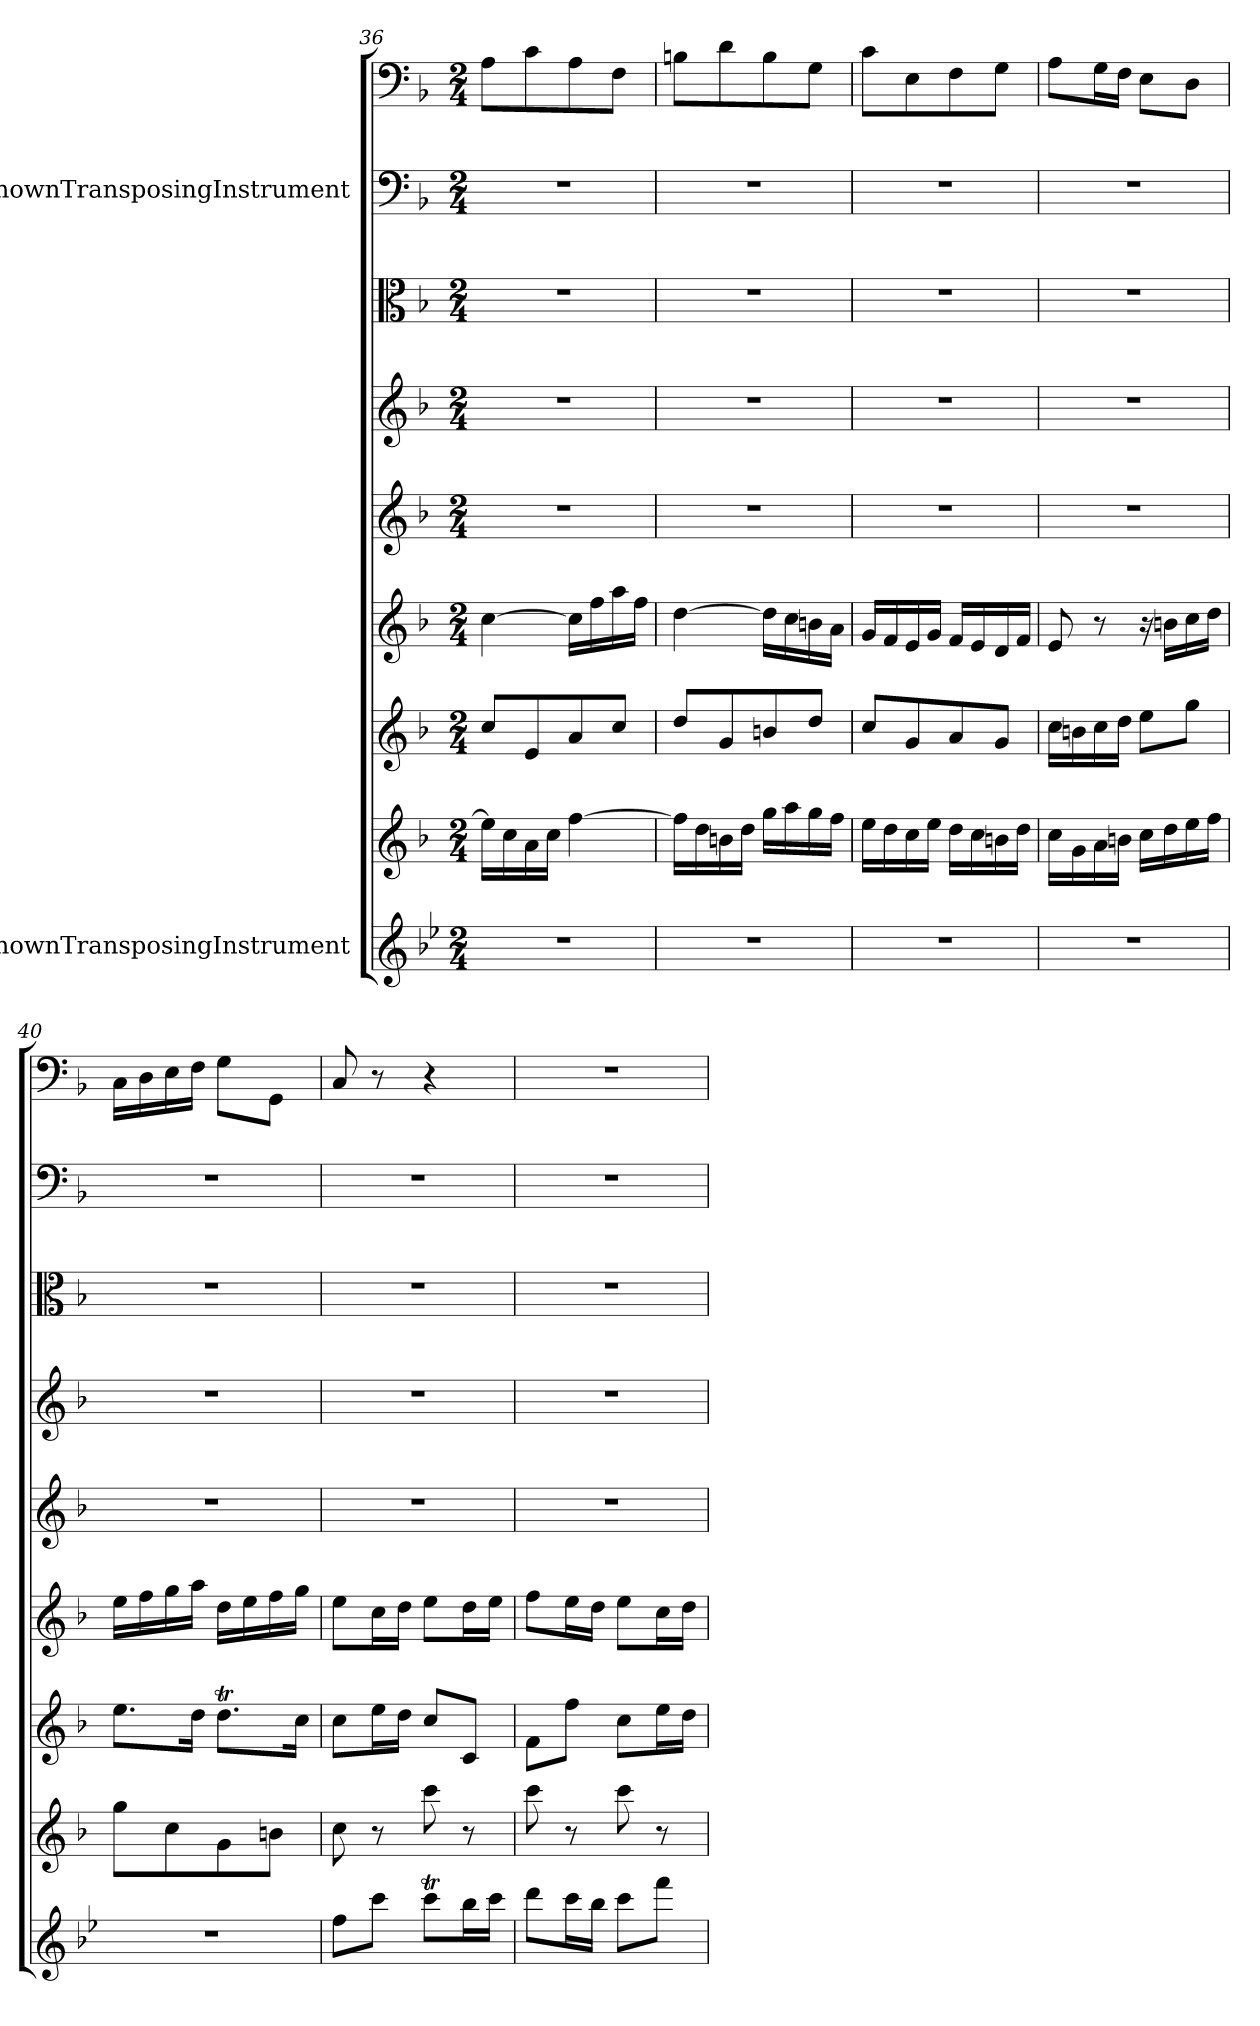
**kern	**kern	**kern	**kern	**kern	**kern	**kern	**kern	**kern
*part9	*part8	*part7	*part6	*part5	*part4	*part3	*part2	*part1
*staff9	*staff8	*staff7	*staff6	*staff5	*staff4	*staff3	*staff2	*staff1
*I"UnknownTransposingInstrument	*	*	*	*	*	*	*I"UnknownTransposingInstrument	*
*clefG2	*clefG2	*clefG2	*clefG2	*clefG2	*clefG2	*clefC3	*clefF4	*clefF4
*ITrd3c5	*	*	*	*	*	*	*ITrd-7c-12	*
*k[b-]	*k[b-]	*k[b-]	*k[b-]	*k[b-]	*k[b-]	*k[b-]	*k[b-]	*k[b-]
*M2/4	*M2/4	*M2/4	*M2/4	*M2/4	*M2/4	*M2/4	*M2/4	*M2/4
=36	=36	=36	=36	=36	=36	=36	=36	=36
2r	16ee\LL]	8cc/L	[4cc\	2r	2r	2r	2r	8A\L
.	16cc\	.	.	.	.	.	.	.
.	16a\	8e/	.	.	.	.	.	8c\
.	16cc\JJ	.	.	.	.	.	.	.
.	[4ff\	8a/	16cc\LL]	.	.	.	.	8A\
.	.	.	16ff\	.	.	.	.	.
.	.	8cc/J	16aa\	.	.	.	.	8F\J
.	.	.	16ff\JJ	.	.	.	.	.
=37	=37	=37	=37	=37	=37	=37	=37	=37
2r	16ff\LL]	8dd/L	[4dd\	2r	2r	2r	2r	8Bn\L
.	16dd\	.	.	.	.	.	.	.
.	16bn\	8g/	.	.	.	.	.	8d\
.	16dd\JJ	.	.	.	.	.	.	.
.	16gg\LL	8bn/	16dd\LL]	.	.	.	.	8B\
.	16aa\	.	16cc\	.	.	.	.	.
.	16gg\	8dd/J	16bn\	.	.	.	.	8G\J
.	16ff\JJ	.	16a\JJ	.	.	.	.	.
=38	=38	=38	=38	=38	=38	=38	=38	=38
2r	16ee\LL	8cc/L	16g/LL	2r	2r	2r	2r	8c\L
.	16dd\	.	16f/	.	.	.	.	.
.	16cc\	8g/	16e/	.	.	.	.	8E\
.	16ee\JJ	.	16g/JJ	.	.	.	.	.
.	16dd\LL	8a/	16f/LL	.	.	.	.	8F\
.	16cc\	.	16e/	.	.	.	.	.
.	16bn\	8g/J	16d/	.	.	.	.	8G\J
.	16dd\JJ	.	16f/JJ	.	.	.	.	.
=39	=39	=39	=39	=39	=39	=39	=39	=39
2r	16cc\LL	16cc\LL	8e/	2r	2r	2r	2r	8A\L
.	16g\	16bn\	.	.	.	.	.	.
.	16a\	16cc\	8r	.	.	.	.	16G\L
.	16bn\JJ	16dd\JJ	.	.	.	.	.	16F\JJ
.	16cc\LL	8ee\L	16r	.	.	.	.	8E\L
.	16dd\	.	16bn\LL	.	.	.	.	.
.	16ee\	8gg\J	16cc\	.	.	.	.	8D\J
.	16ff\JJ	.	16dd\JJ	.	.	.	.	.
=40	=40	=40	=40	=40	=40	=40	=40	=40
2r	8gg\L	8.ee\L	16ee\LL	2r	2r	2r	2r	16C\LL
.	.	.	16ff\	.	.	.	.	16D\
.	8cc\	.	16gg\	.	.	.	.	16E\
.	.	16dd\Jk	16aa\JJ	.	.	.	.	16F\JJ
.	8g\	8.ddT\L	16dd\LL	.	.	.	.	8G\L
.	.	.	16ee\	.	.	.	.	.
.	8bn\J	.	16ff\	.	.	.	.	8GG\J
.	.	16cc\Jk	16gg\JJ	.	.	.	.	.
=41	=41	=41	=41	=41	=41	=41	=41	=41
8cc\L	8cc\	8cc\L	8ee\L	2r	2r	2r	2r	8C/
8gg\J	8r	16ee\L	16cc\L	.	.	.	.	8r
.	.	16dd\JJ	16dd\JJ	.	.	.	.	.
8ggT\L	8ccc\	8cc/L	8ee\L	.	.	.	.	4r
16ff\L	8r	8c/J	16dd\L	.	.	.	.	.
16gg\JJ	.	.	16ee\JJ	.	.	.	.	.
=42	=42	=42	=42	=42	=42	=42	=42	=42
8aa\L	8ccc\	8f\L	8ff\L	2r	2r	2r	2r	2r
16gg\L	8r	8ff\J	16ee\L	.	.	.	.	.
16ff\JJ	.	.	16dd\JJ	.	.	.	.	.
8gg\L	8ccc\	8cc\L	8ee\L	.	.	.	.	.
8ccc\J	8r	16ee\L	16cc\L	.	.	.	.	.
.	.	16dd\JJ	16dd\JJ	.	.	.	.	.
=	=	=	=	=	=	=	=	=
*-	*-	*-	*-	*-	*-	*-	*-	*-
